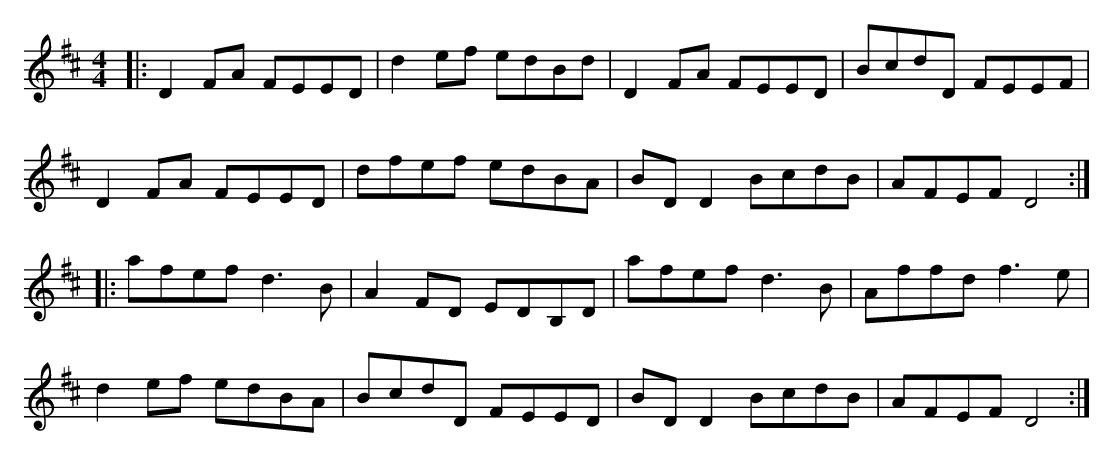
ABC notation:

X:1
M:4/4
K:D
|: D2 FA FEED| d2 ef edBd| D2 FA FEED| BcdD FEEF|
 D2 FA FEED| dfef edBA| BDD2 BcdB| AFEF D4:|
|: afef d3 B|A2 FD EDB,D| afef d3 B|Affd f3e|
 d2ef edBA| BcdD FEED| BDD2 BcdB| AFEF D4:|
